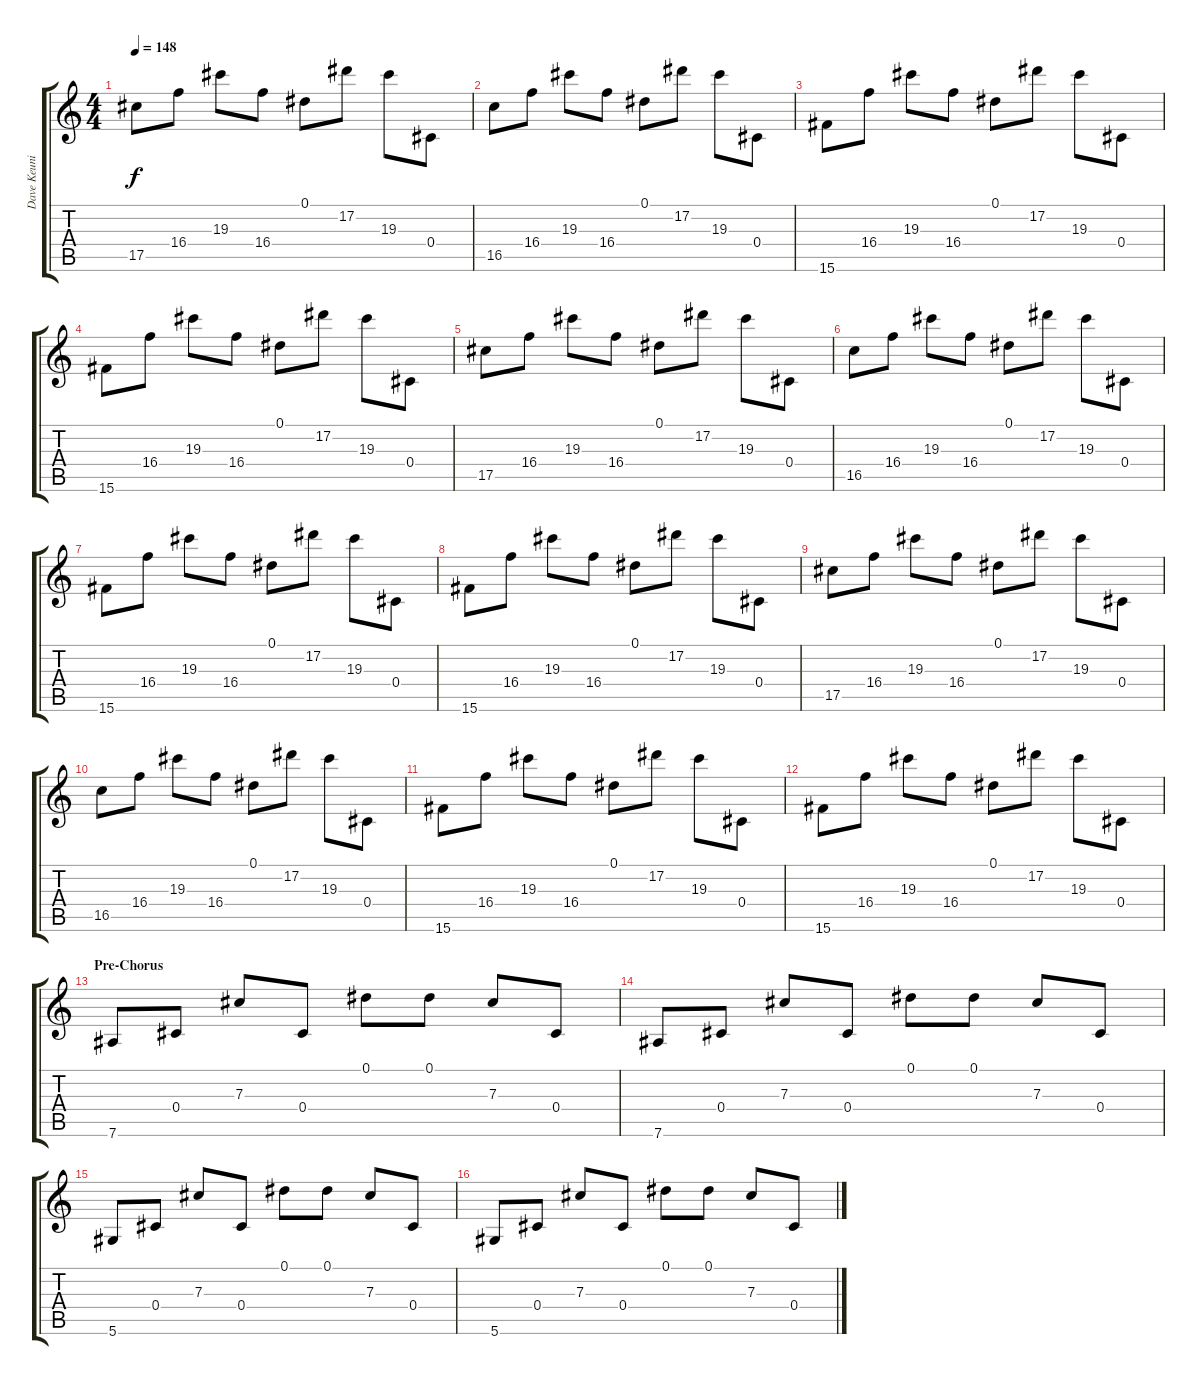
\track ("Dave Keuning - Lead Guitar (Right)" "Dave Keuni") {instrument overdrivenguitar}
\staff {score tabs}
\tuning (Eb4 Bb3 Gb3 Db3 Ab2 Eb2) {hide}
\ts (4 4)
\tempo 148
\clef g2
\ks c
17.5.8{dy f} 16.4.8 19.3.8 16.4.8 0.1.8 17.2.8 19.3.8 0.4.8 |
16.5.8 16.4.8 19.3.8 16.4.8 0.1.8 17.2.8 19.3.8 0.4.8 |
15.6.8 16.4.8 19.3.8 16.4.8 0.1.8 17.2.8 19.3.8 0.4.8 |
15.6.8 16.4.8 19.3.8 16.4.8 0.1.8 17.2.8 19.3.8 0.4.8 |
17.5.8 16.4.8 19.3.8 16.4.8 0.1.8 17.2.8 19.3.8 0.4.8 |
16.5.8 16.4.8 19.3.8 16.4.8 0.1.8 17.2.8 19.3.8 0.4.8 |
15.6.8 16.4.8 19.3.8 16.4.8 0.1.8 17.2.8 19.3.8 0.4.8 |
15.6.8 16.4.8 19.3.8 16.4.8 0.1.8 17.2.8 19.3.8 0.4.8 |
17.5.8 16.4.8 19.3.8 16.4.8 0.1.8 17.2.8 19.3.8 0.4.8 |
16.5.8 16.4.8 19.3.8 16.4.8 0.1.8 17.2.8 19.3.8 0.4.8 |
15.6.8 16.4.8 19.3.8 16.4.8 0.1.8 17.2.8 19.3.8 0.4.8 |
15.6.8 16.4.8 19.3.8 16.4.8 0.1.8 17.2.8 19.3.8 0.4.8 |
\section ("" "Pre-Chorus")
7.6.8 0.4.8 7.3.8 0.4.8 0.1.8 0.1.8 7.3.8 0.4.8 |
7.6.8 0.4.8 7.3.8 0.4.8 0.1.8 0.1.8 7.3.8 0.4.8 |
5.6.8 0.4.8 7.3.8 0.4.8 0.1.8 0.1.8 7.3.8 0.4.8 |
5.6.8 0.4.8 7.3.8 0.4.8 0.1.8 0.1.8 7.3.8 0.4.8
